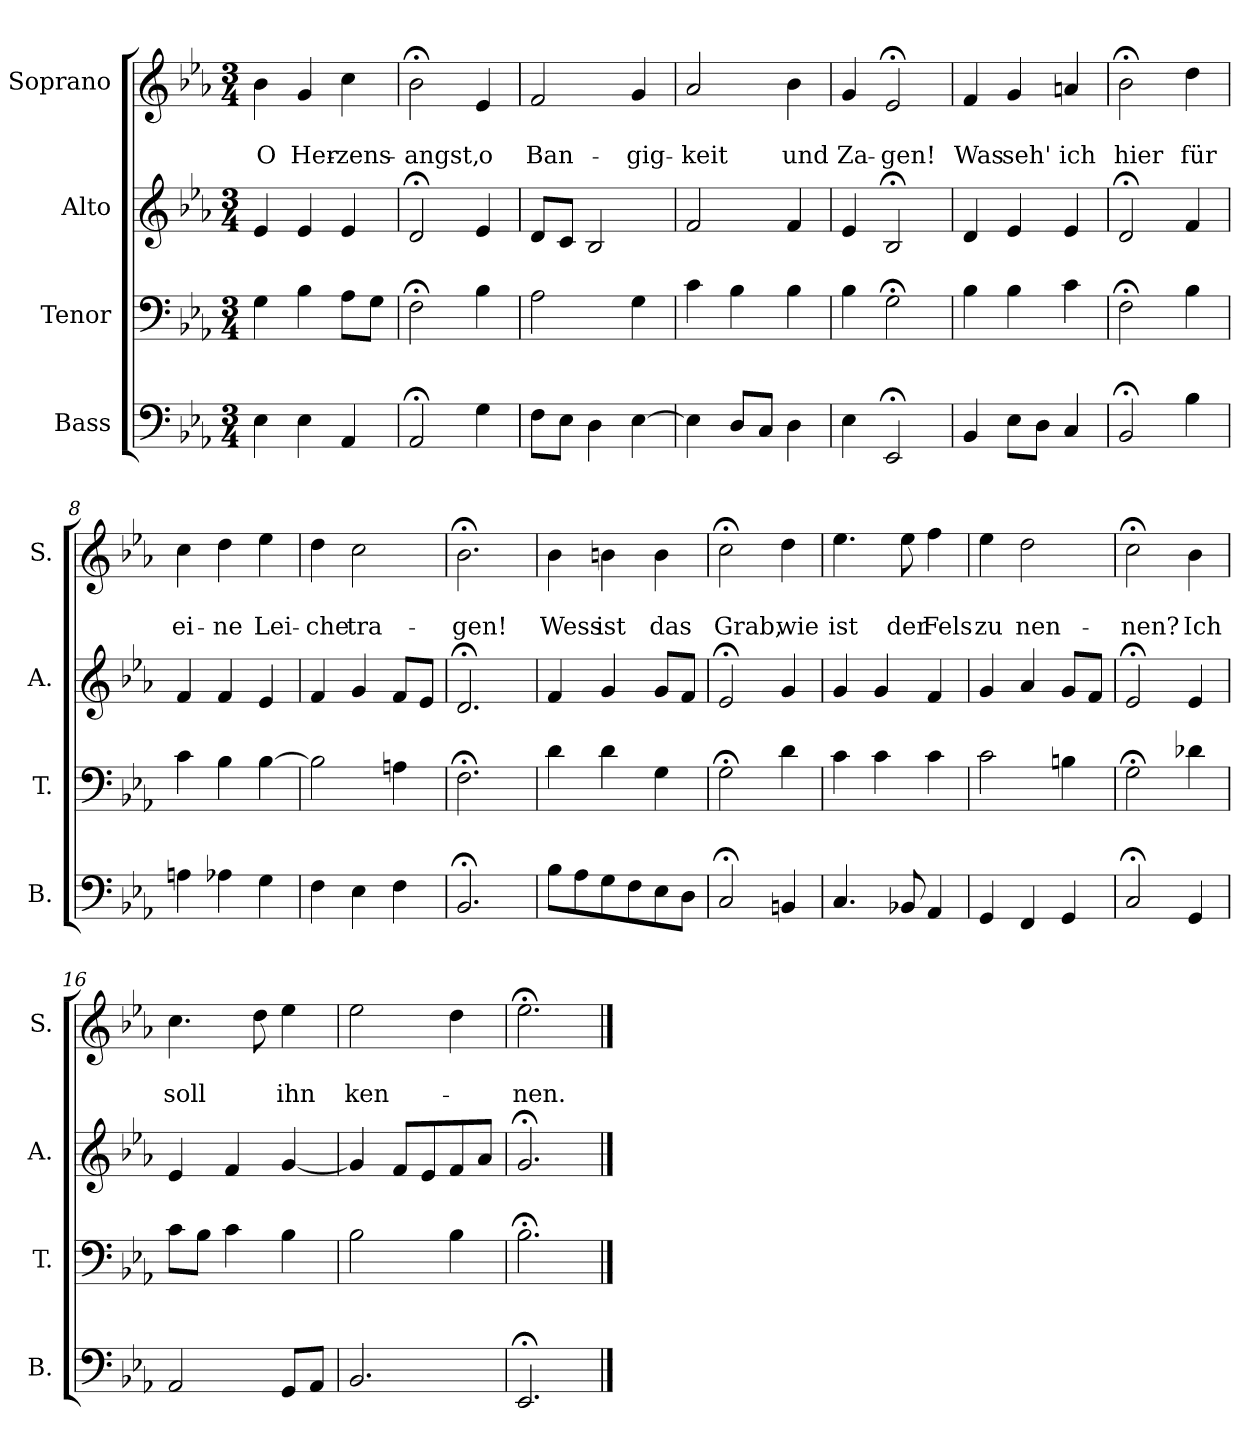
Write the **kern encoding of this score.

**kern	**kern	**kern	**kern	**text	**text
*part4	*part3	*part2	*part1	*part1	*part1
*staff4	*staff3	*staff2	*staff1	*staff1	*staff1
*I"Bass	*I"Tenor	*I"Alto	*I"Soprano	*	*
*I'B.	*I'T.	*I'A.	*I'S.	*	*
*clefF4	*clefF4	*clefG2	*clefG2	*	*
*k[b-e-a-]	*k[b-e-a-]	*k[b-e-a-]	*k[b-e-a-]	*	*
*E-:	*E-:	*E-:	*E-:	*	*
*M3/4	*M3/4	*M3/4	*M3/4	*	*
=1	=1	=1	=1	=1	=1
4E-\	4G\	4e-/	4b-\	.	O
4E-\	4B-\	4e-/	4g/	.	Her-
4AA-/	8A-\L	4e-/	4cc\	.	-zens-
.	8G\J	.	.	.	.
=2	=2	=2	=2	=2	=2
2AA-;</	2F;<\	2d;</	2b-;<\	.	-angst,
4G\	4B-\	4e-/	4e-/	.	o
=3	=3	=3	=3	=3	=3
8F\L	2A-\	8d/L	2f/	.	Ban-
8E-\J	.	8c/J	.	.	.
4D\	.	2B-/	.	.	.
[4E-\	4G\	.	4g/	.	-gig-
=4	=4	=4	=4	=4	=4
4E-\]	4c\	2f/	2a-/	.	-keit
8D/L	4B-\	.	.	.	.
8C/J	.	.	.	.	.
4D\	4B-\	4f/	4b-\	.	und
=5	=5	=5	=5	=5	=5
4E-\	4B-\	4e-/	4g/	.	Za-
2EE-;</	2G;<\	2B-;</	2e-;</	.	-gen!
=6	=6	=6	=6	=6	=6
4BB-/	4B-\	4d/	4f/	.	Was
8E-\L	4B-\	4e-/	4g/	.	seh'
8D\J	.	.	.	.	.
4C/	4c\	4e-/	4an/	.	ich
=7	=7	=7	=7	=7	=7
2BB-;</	2F;<\	2d;</	2b-;<\	.	hier
4B-\	4B-\	4f/	4dd\	.	für
=8	=8	=8	=8	=8	=8
4An\	4c\	4f/	4cc\	.	ei-
4A-X\	4B-\	4f/	4dd\	.	-ne
4G\	[4B-\	4e-/	4ee-\	.	Lei-
!!LO:LB:g=z
=9	=9	=9	=9	=9	=9
4F\	2B-\]	4f/	4dd\	.	-che
4E-\	.	4g/	2cc\	.	tra-
4F\	4An\	8f/L	.	.	.
.	.	8e-/J	.	.	.
=10	=10	=10	=10	=10	=10
2.BB-;</	2.F;<\	2.d;</	2.b-;<\	.	-gen!
=11	=11	=11	=11	=11	=11
8B-\L	4d\	4f/	4b-\	.	Wess
8A-\	.	.	.	.	.
8G\	4d\	4g/	4bn\	.	ist
8F\	.	.	.	.	.
8E-\	4G\	8g/L	4b\	.	das
8D\J	.	8f/J	.	.	.
=12	=12	=12	=12	=12	=12
2C;</	2G;<\	2e-;</	2cc;<\	.	Grab,
4BBn/	4d\	4g/	4dd\	.	wie
=13	=13	=13	=13	=13	=13
4.C/	4c\	4g/	4.ee-\	.	ist
.	4c\	4g/	.	.	.
8BB-X/	.	.	8ee-\	.	der
4AA-/	4c\	4f/	4ff\	.	Fels
=14	=14	=14	=14	=14	=14
4GG/	2c\	4g/	4ee-\	.	zu
4FF/	.	4a-/	2dd\	.	nen-
4GG/	4Bn\	8g/L	.	.	.
.	.	8f/J	.	.	.
=15	=15	=15	=15	=15	=15
2C;</	2G;<\	2e-;</	2cc;<\	.	-nen?
4GG/	4d-X\	4e-/	4b-\	.	Ich
=16	=16	=16	=16	=16	=16
2AA-/	8c\L	4e-/	4.cc\	.	soll
.	8B-\J	.	.	.	.
.	4c\	4f/	.	.	.
.	.	.	8dd\	.	.
8GG/L	4B-\	[4g/	4ee-\	.	ihn
8AA-/J	.	.	.	.	.
=17	=17	=17	=17	=17	=17
2.BB-/	2B-\	4g/]	2ee-\	.	ken-
.	.	8f/L	.	.	.
.	.	8e-/	.	.	.
.	4B-\	8f/	4dd\	.	.
.	.	8a-/J	.	.	.
=18	=18	=18	=18	=18	=18
2.EE-;</	2.B-;<\	2.g;</	2.ee-;<\	.	-nen.
==	==	==	==	==	==
*-	*-	*-	*-	*-	*-
